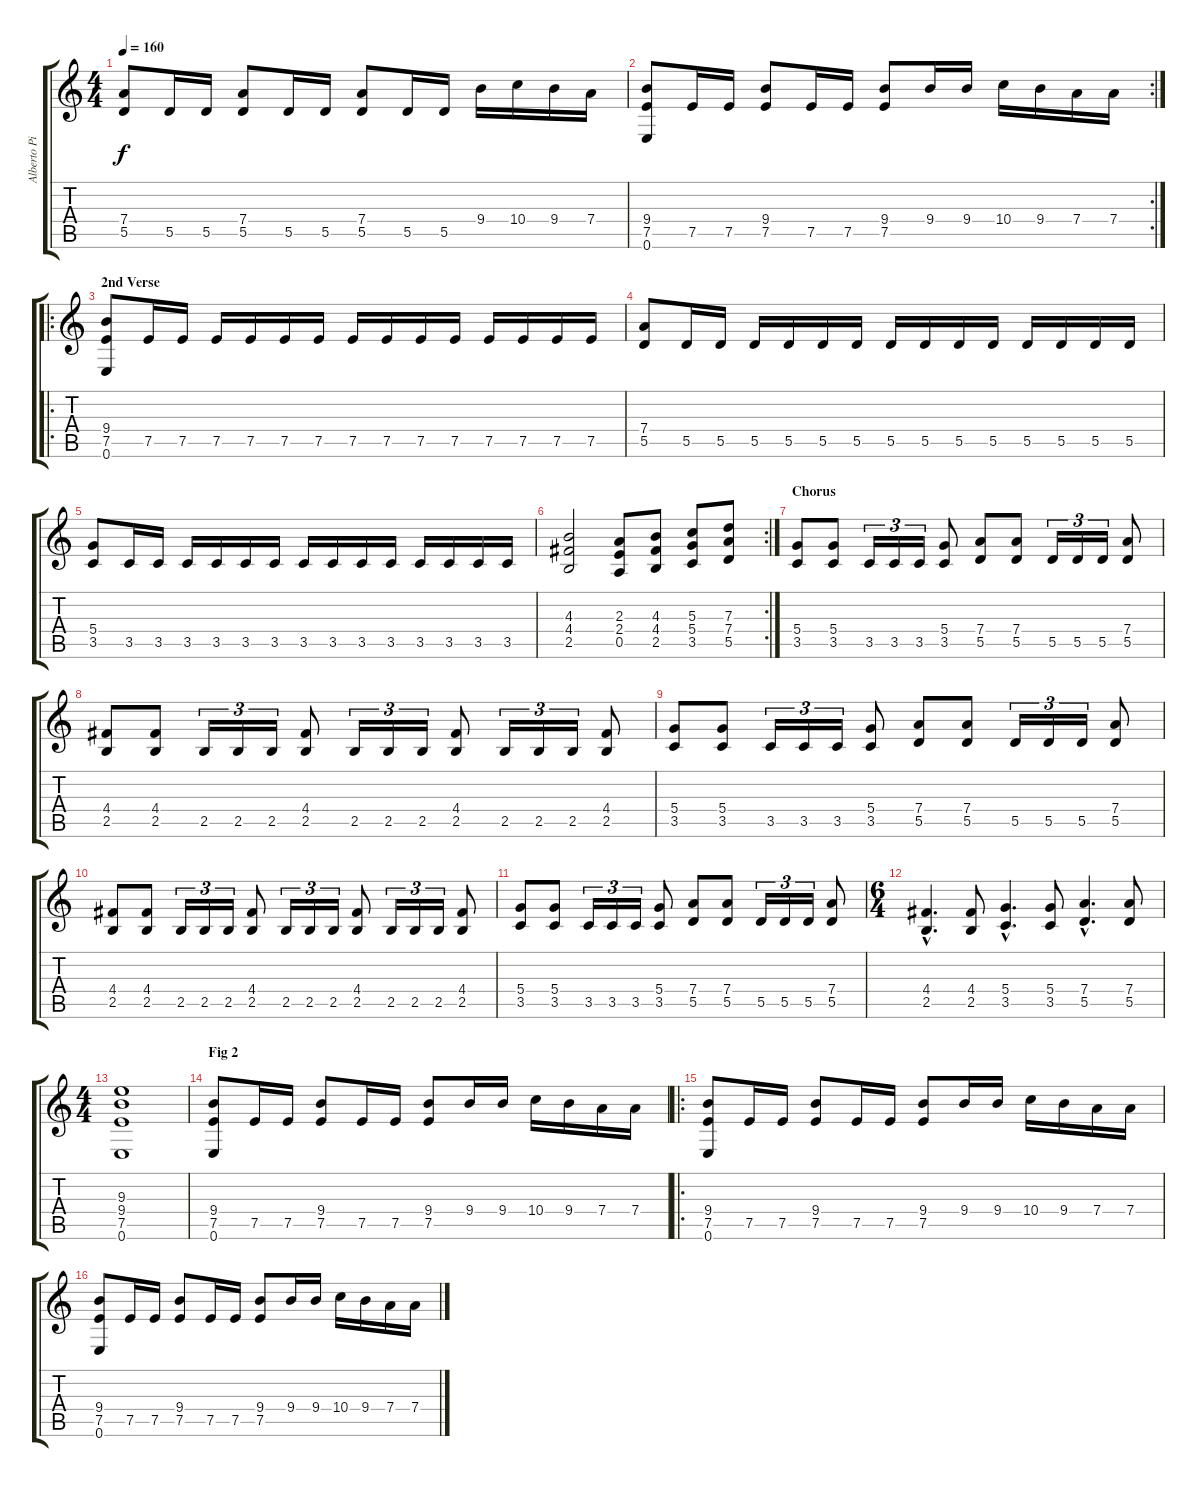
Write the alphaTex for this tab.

\track ("Alberto Pimentel" "Alberto Pi") {instrument distortionguitar}
\staff {score tabs}
\tuning (E4 B3 G3 D3 A2 E2) {hide}
\ts (4 4)
\tempo 160
\clef g2
\ks c
(7.4 5.5).8{dy f} 5.5.16 5.5.16 (7.4 5.5).8 5.5.16 5.5.16 (7.4 5.5).8 5.5.16 5.5.16 9.4.16 10.4.16 9.4.16 7.4.16 |
\rc 2
(9.4 7.5 0.6).8 7.5.16 7.5.16 (9.4 7.5).8 7.5.16 7.5.16 (9.4 7.5).8 9.4.16 9.4.16 10.4.16 9.4.16 7.4.16 7.4.16 |
\ro
\section ("" "2nd Verse")
(9.4 7.5 0.6).8 7.5.16 7.5.16 7.5.16 7.5.16 7.5.16 7.5.16 7.5.16 7.5.16 7.5.16 7.5.16 7.5.16 7.5.16 7.5.16 7.5.16 |
(7.4 5.5).8 5.5.16 5.5.16 5.5.16 5.5.16 5.5.16 5.5.16 5.5.16 5.5.16 5.5.16 5.5.16 5.5.16 5.5.16 5.5.16 5.5.16 |
(5.4 3.5).8 3.5.16 3.5.16 3.5.16 3.5.16 3.5.16 3.5.16 3.5.16 3.5.16 3.5.16 3.5.16 3.5.16 3.5.16 3.5.16 3.5.16 |
\rc 2
(4.3 4.4 2.5).2 (2.3 2.4 0.5).8 (4.3 4.4 2.5).8 (5.3 5.4 3.5).8 (7.3 7.4 5.5).8 |
\section ("" "Chorus")
(5.4 3.5).8 (5.4 3.5).8 3.5.16{tu (3 2)} 3.5.16{tu (3 2)} 3.5.16{tu (3 2)} (5.4 3.5).8 (7.4 5.5).8 (7.4 5.5).8 5.5.16{tu (3 2)} 5.5.16{tu (3 2)} 5.5.16{tu (3 2)} (7.4 5.5).8 |
(4.4 2.5).8 (4.4 2.5).8 2.5.16{tu (3 2)} 2.5.16{tu (3 2)} 2.5.16{tu (3 2)} (4.4 2.5).8 2.5.16{tu (3 2)} 2.5.16{tu (3 2)} 2.5.16{tu (3 2)} (4.4 2.5).8 2.5.16{tu (3 2)} 2.5.16{tu (3 2)} 2.5.16{tu (3 2)} (4.4 2.5).8 |
(5.4 3.5).8 (5.4 3.5).8 3.5.16{tu (3 2)} 3.5.16{tu (3 2)} 3.5.16{tu (3 2)} (5.4 3.5).8 (7.4 5.5).8 (7.4 5.5).8 5.5.16{tu (3 2)} 5.5.16{tu (3 2)} 5.5.16{tu (3 2)} (7.4 5.5).8 |
(4.4 2.5).8 (4.4 2.5).8 2.5.16{tu (3 2)} 2.5.16{tu (3 2)} 2.5.16{tu (3 2)} (4.4 2.5).8 2.5.16{tu (3 2)} 2.5.16{tu (3 2)} 2.5.16{tu (3 2)} (4.4 2.5).8 2.5.16{tu (3 2)} 2.5.16{tu (3 2)} 2.5.16{tu (3 2)} (4.4 2.5).8 |
(5.4 3.5).8 (5.4 3.5).8 3.5.16{tu (3 2)} 3.5.16{tu (3 2)} 3.5.16{tu (3 2)} (5.4 3.5).8 (7.4 5.5).8 (7.4 5.5).8 5.5.16{tu (3 2)} 5.5.16{tu (3 2)} 5.5.16{tu (3 2)} (7.4 5.5).8 |
\ts (6 4)
(4.4{hac} 2.5{hac}).4{d} (4.4 2.5).8 (5.4{hac} 3.5{hac}).4{d} (5.4 3.5).8 (7.4{hac} 5.5{hac}).4{d} (7.4 5.5).8 |
\ts (4 4)
(9.3 9.4 7.5 0.6).1 |
\section ("" "Fig 2")
(9.4 7.5 0.6).8 7.5.16 7.5.16 (9.4 7.5).8 7.5.16 7.5.16 (9.4 7.5).8 9.4.16 9.4.16 10.4.16 9.4.16 7.4.16 7.4.16 |
\ro
(9.4 7.5 0.6).8 7.5.16 7.5.16 (9.4 7.5).8 7.5.16 7.5.16 (9.4 7.5).8 9.4.16 9.4.16 10.4.16 9.4.16 7.4.16 7.4.16 |
(9.4 7.5 0.6).8 7.5.16 7.5.16 (9.4 7.5).8 7.5.16 7.5.16 (9.4 7.5).8 9.4.16 9.4.16 10.4.16 9.4.16 7.4.16 7.4.16
